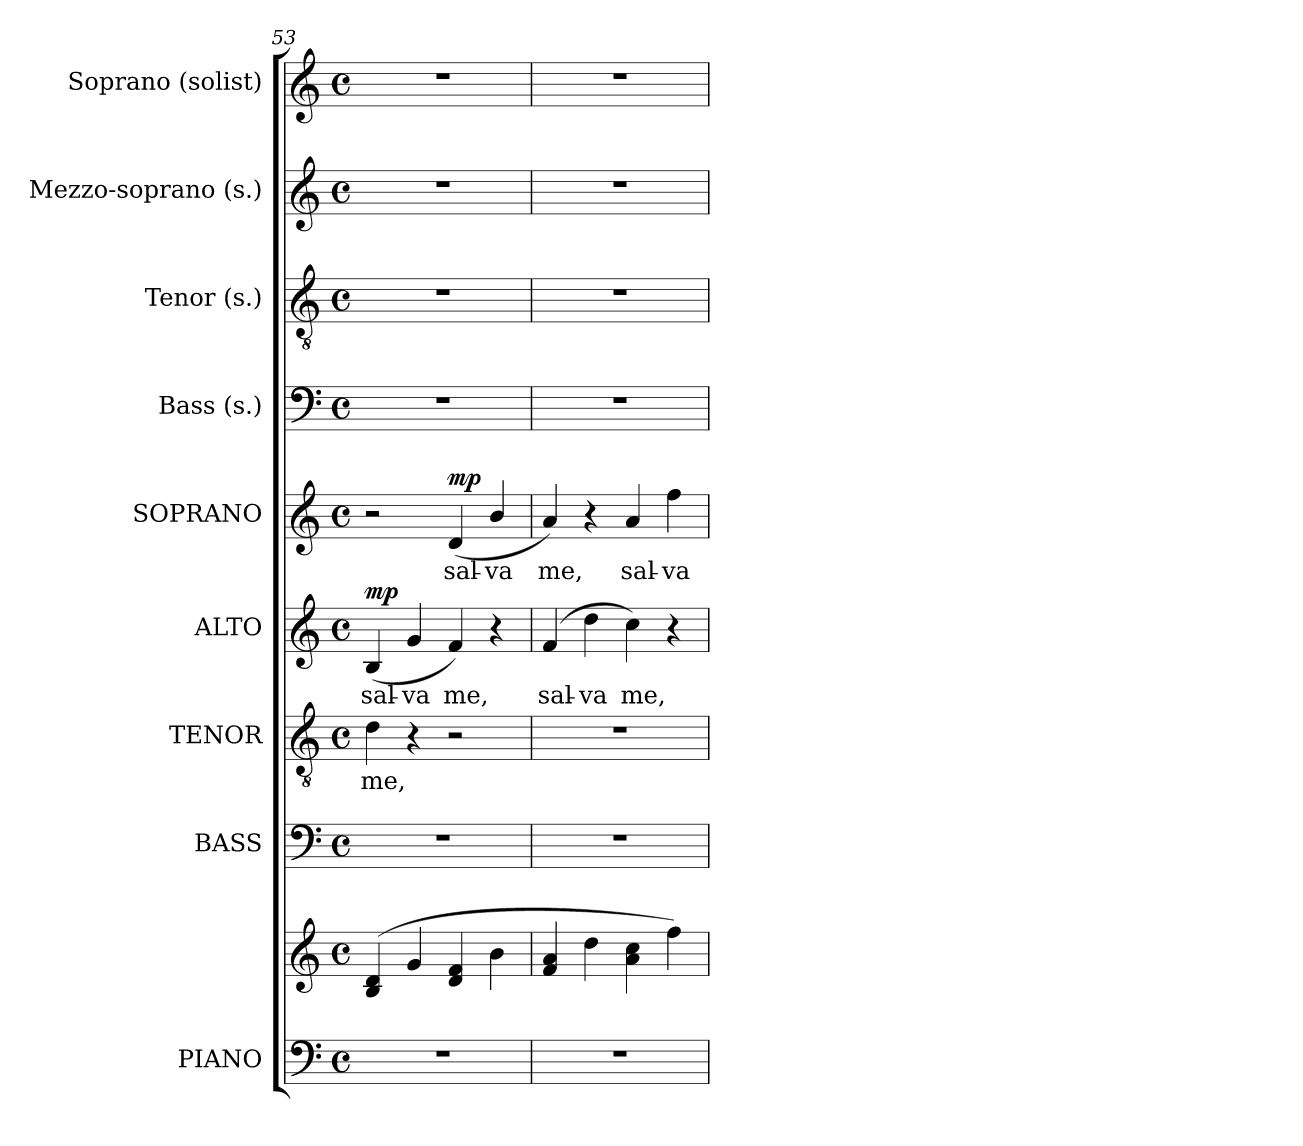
**kern	**kern	**kern	**kern	**text	**kern	**text	**dynam	**kern	**text	**dynam	**kern	**kern	**kern	**kern
*part9	*part9	*part8	*part7	*part7	*part6	*part6	*part6	*part5	*part5	*part5	*part4	*part3	*part2	*part1
*staff10	*staff9	*staff8	*staff7	*staff7	*staff6	*staff6	*staff6	*staff5	*staff5	*staff5	*staff4	*staff3	*staff2	*staff1
*I"PIANO	*	*I"BASS	*I"TENOR	*	*I"ALTO	*	*	*I"SOPRANO	*	*	*I"Bass (s.)	*I"Tenor (s.)	*I"Mezzo-soprano (s.)	*I"Soprano (solist)
*I'Pno.	*	*I'B.	*I'T.	*	*I'A.	*	*	*I'S.	*	*	*I'B.	*I'T.	*I'M-S.	*I'S.
*clefF4	*clefG2	*clefF4	*clefGv2	*	*clefG2	*	*	*clefG2	*	*	*clefF4	*clefGv2	*clefG2	*clefG2
*	*	*	*ITrd7c12	*	*	*	*	*	*	*	*	*ITrd7c12	*	*
*k[]	*k[]	*k[]	*k[]	*	*k[]	*	*	*k[]	*	*	*k[]	*k[]	*k[]	*k[]
*M4/4	*M4/4	*M4/4	*M4/4	*	*M4/4	*	*	*M4/4	*	*	*M4/4	*M4/4	*M4/4	*M4/4
*met(c)	*met(c)	*met(c)	*met(c)	*	*met(c)	*	*	*met(c)	*	*	*met(c)	*met(c)	*met(c)	*met(c)
=53	=53	=53	=53	=53	=53	=53	=53	=53	=53	=53	=53	=53	=53	=53
!	!	!	!	!LO:LY:b:color=#000000	!	!	!	!	!	!	!	!	!	!
!	!	!	!	!	!	!LO:LY:b:color=#000000	!	!	!	!	!	!	!	!
1r	(4Bi/ 4di	1r	4Di\	me,	(4Bi/	sal-	mp	2r	.	.	1r	1r	1r	1r
!	!	!	!	!	!	!LO:LY:b:color=#000000	!	!	!	!	!	!	!	!
.	4gi/	.	4r	.	4gi/	-va	.	.	.	.	.	.	.	.
!	!	!	!	!	!	!LO:LY:b:color=#000000	!	!	!	!	!	!	!	!
!	!	!	!	!	!	!	!	!	!LO:LY:b:color=#000000	!	!	!	!	!
.	4di/ 4fi	.	2r	.	4fi/)	me,	.	(4di/	sal-	mp	.	.	.	.
!	!	!	!	!	!	!	!	!	!LO:LY:b:color=#000000	!	!	!	!	!
.	4bi\	.	.	.	4r	.	.	4bi/	-va	.	.	.	.	.
=54	=54	=54	=54	=54	=54	=54	=54	=54	=54	=54	=54	=54	=54	=54
!	!	!	!	!	!	!LO:LY:b:color=#000000	!	!	!	!	!	!	!	!
!	!	!	!	!	!	!	!	!	!LO:LY:b:color=#000000	!	!	!	!	!
1r	4fi/ 4ai	1r	1r	.	(4fi/	sal-	.	4ai/)	me,	.	1r	1r	1r	1r
!	!	!	!	!	!	!LO:LY:b:color=#000000	!	!	!	!	!	!	!	!
.	4ddi\	.	.	.	4ddi\	-va	.	4r	.	.	.	.	.	.
!	!	!	!	!	!	!LO:LY:b:color=#000000	!	!	!	!	!	!	!	!
!	!	!	!	!	!	!	!	!	!LO:LY:a:color=#000000	!	!	!	!	!
.	4ai\ 4cci	.	.	.	4cci\)	me,	.	4ai/	sal-	.	.	.	.	.
!	!	!	!	!	!	!	!	!	!LO:LY:a:color=#000000	!	!	!	!	!
.	4ffi\)	.	.	.	4r	.	.	4ffi\	-va	.	.	.	.	.
=	=	=	=	=	=	=	=	=	=	=	=	=	=	=
*-	*-	*-	*-	*-	*-	*-	*-	*-	*-	*-	*-	*-	*-	*-
